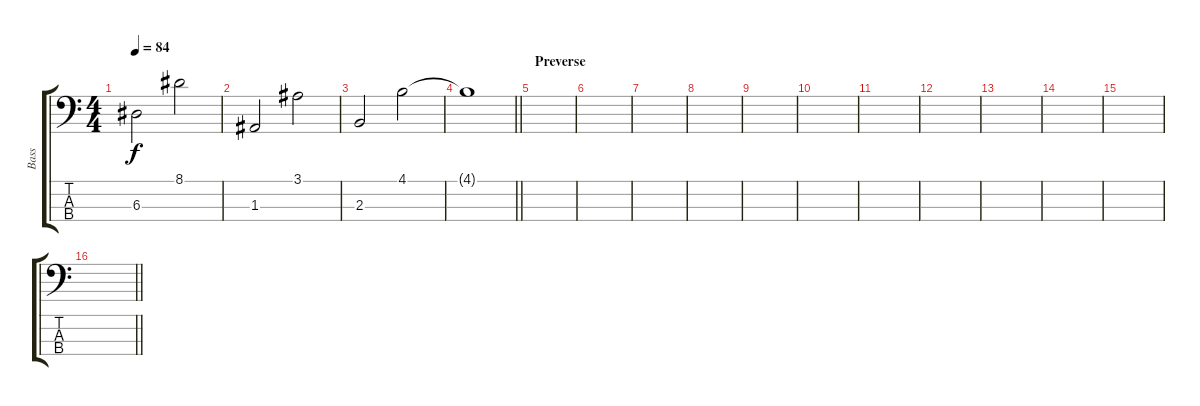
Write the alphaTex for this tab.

\track ("Bass" "Bass") {instrument electricbassfinger}
\staff {score tabs}
\tuning (G2 D2 A1 E1) {hide}
\ts (4 4)
\tempo 84
\clef f4
\ks c
6.3.2{dy f} 8.1.2 |
1.3.2 3.1.2 |
2.3.2 4.1.2 |
\barLineRight lightlight
4.1{t}.1 |
\section ("" "Preverse")
|
|
|
|
|
|
|
|
|
|
|
\barLineRight lightlight
